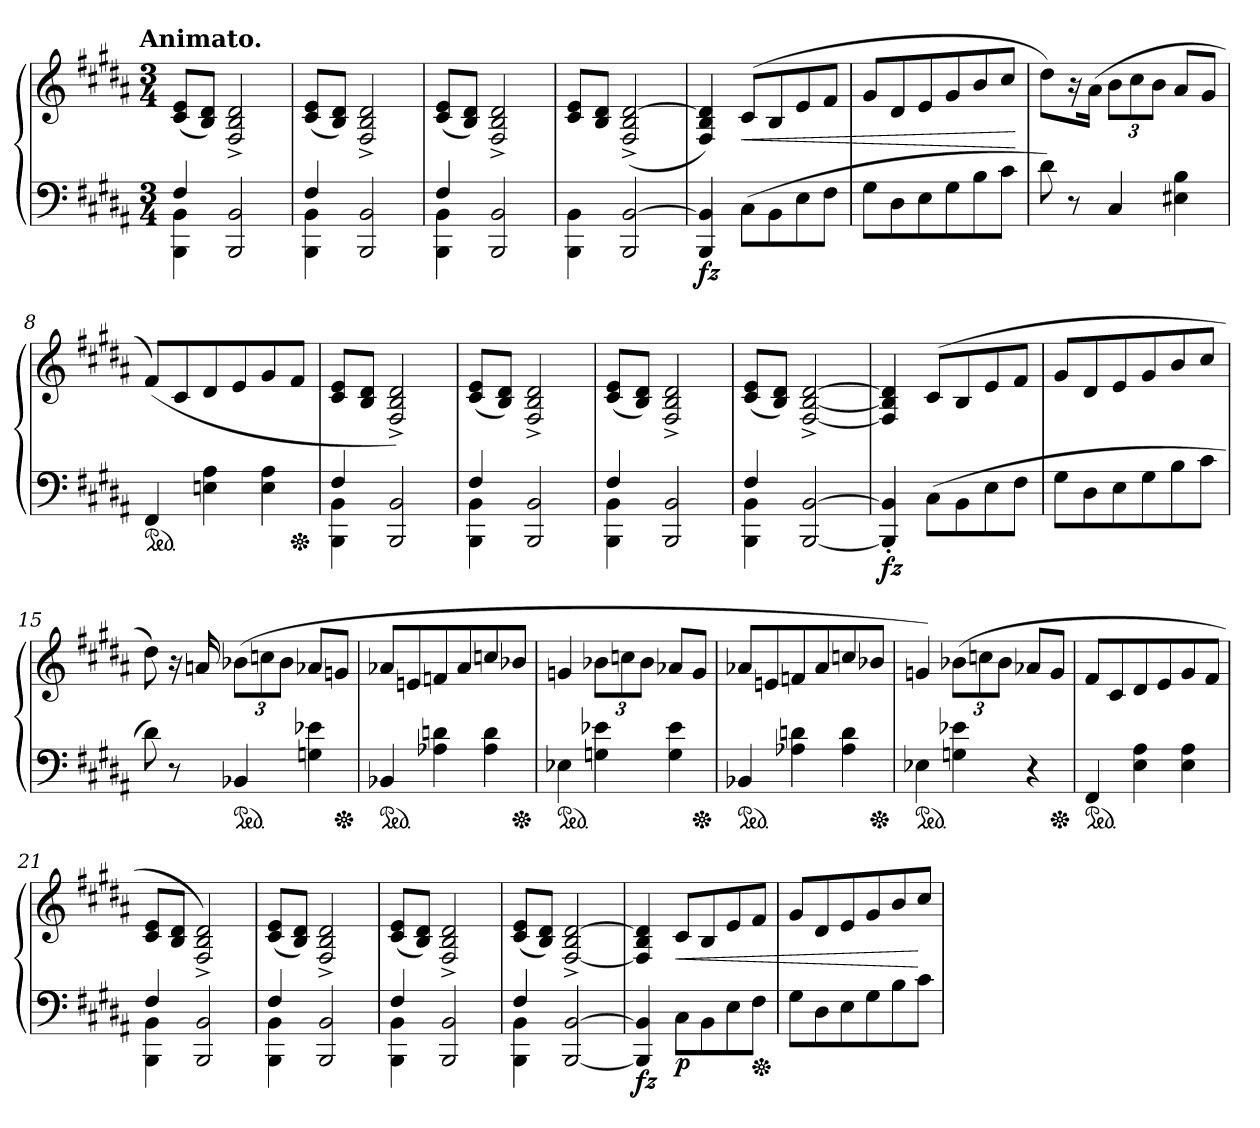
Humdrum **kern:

**kern	**kern	**dynam
*part1	*part1	*part1
*staff2	*staff1	*staff1/2
*clefF4	*clefG2	*
*k[f#c#g#d#a#]	*k[f#c#g#d#a#]	*
*B:	*B:	*
!!LO:TX:omd:t=Animato.
*M3/4	*M3/4	*
=1	=1	=1
*^	*	*
4F#	4BBB 4BB	(<8c# 8eL	.
.	.	8B 8d#J)	.
2ryy	2BBB 2BB	2F#^>/ 2B^>/ 2d#^>/	.
=2	=2	=2	=2
4F#	4BBB 4BB	(8c# 8eL	.
.	.	8B 8d#J)	.
2ryy	2BBB 2BB	2F#^>/ 2B^>/ 2d#^>/	.
=3	=3	=3	=3
4F#	4BBB 4BB	(8c# 8eL	.
.	.	8B 8d#J)	.
2ryy	2BBB 2BB	2F#^>/ 2B^>/ 2d#^>/	.
*v	*v	*	*
=4	=4	=4
4BBB\ 4BB\	8c# 8eL	.
.	8B 8d#J	.
2BBB [2BB	(>2F#^>/ 2B^>/ [2d#^>/	.
=5	=5	=5
!	!	!LO:DY:b=2
4BBB 4BB]	4F#/ 4B/ 4d#]/)	fz
(>8C#L	(<8c#L	<
8BB	8B	.
8E	8e	.
8F#J	8f#J	.
=6	=6	=6
8G#L	8g#L	.
8D#	8d#	.
8E	8e	.
8G#	8g#	.
8B	8b	.
8c#J	8cc#J	.
.	.	[
=7	=7	=7
8d#)	8dd#\L)	.
8r	16r	.
.	(>16a#\Jk	.
4C#	12b\L	.
.	12cc#\	.
.	12b\J	.
4E#X 4B	8a#L	.
.	8g#J	.
=8	=8	=8
*ped	*	*
4FF#	(>8f#L)	.
.	8c#	.
4En 4A#	8d#	.
.	8e	.
4E 4A#	8g#	.
*Xped	*	*
.	8f#J	.
=9	=9	=9
*^	*	*
4F#	4BBB 4BB	8c# 8eL	.
.	.	8B 8d#J	.
2ryy	2BBB 2BB	2F#^>/ 2B^>/ 2d#^>/)	.
=10	=10	=10	=10
4F#	4BBB 4BB	(8c# 8eL	.
.	.	8B 8d#J)	.
2ryy	2BBB 2BB	2F#^>/ 2B^>/ 2d#^>/	.
=11	=11	=11	=11
4F#	4BBB 4BB	(8c# 8eL	.
.	.	8B 8d#J)	.
2ryy	2BBB 2BB	2F#^>/ 2B^>/ 2d#^>/	.
=12	=12	=12	=12
4F#	4BBB 4BB	(8c# 8eL	.
.	.	8B 8d#J)	.
2ryy	[2BBB [2BB	[2F#^>/ [2B^>/ [2d#^>/	.
=13	=13	=13	=13
!	!	!	!LO:DY:b=2
*v	*v	*	*
4BBB]' 4BB]'	4F#]/ 4B]/ 4d#]/	fz
(>8C#L	(<8c#L	.
8BB	8B	.
8E	8e	.
8F#J	8f#J	.
=14	=14	=14
8G#L	8g#L	.
8D#	8d#	.
8E	8e	.
8G#	8g#	.
8B	8b	.
8c#J	8cc#J	.
=15	=15	=15
8d#)	8dd#)	.
8r	16r	.
.	16an	.
*ped	*	*
4BB-X	(>12b-XL	.
.	12ccn	.
.	12b-J	.
4Gn 4e-X	8a-XL	.
*Xped	*	*
.	8gnJ	.
=16	=16	=16
*ped	*	*
4BB-X	8a-XL	.
.	8en	.
4A-X 4dn	8fn	.
.	8a-	.
4A- 4d	8ccn	.
*Xped	*	*
.	8b-XJ	.
=17	=17	=17
*ped	*	*
4E-X	4gn	.
4Gn 4e-X	12b-XL	.
.	12ccn	.
.	12b-J	.
4G 4e-	8a-XL	.
*Xped	*	*
.	8gJ	.
=18	=18	=18
*ped	*	*
4BB-X	8a-XL	.
.	8en	.
4A-X 4dn	8fn	.
.	8a-	.
4A- 4d	8ccn	.
*Xped	*	*
.	8b-XJ	.
=19	=19	=19
*ped	*	*
4E-X	4gn)	.
4Gn 4e-X	(>12b-XL	.
.	12ccn	.
.	12b-J	.
4r	8a-XL	.
*Xped	*	*
.	8gJ	.
=20	=20	=20
*ped	*	*
4FF#	8f#L	.
.	8c#	.
4E 4A#	8d#	.
.	8e	.
4E 4A#	8g#	.
.	8f#J	.
=21	=21	=21
*^	*	*
4F#	4BBB 4BB	8c# 8eL	.
.	.	8B 8d#J	.
2ryy	2BBB 2BB	2F#^>/ 2B^>/ 2d#^>/)	.
=22	=22	=22	=22
4F#	4BBB 4BB	(8c# 8eL	.
.	.	8B 8d#J)	.
2ryy	2BBB 2BB	2F#^>/ 2B^>/ 2d#^>/	.
=23	=23	=23	=23
4F#	4BBB 4BB	(8c# 8eL	.
.	.	8B 8d#J)	.
2ryy	2BBB 2BB	2F#^>/ 2B^>/ 2d#^>/	.
=24	=24	=24	=24
4F#	4BBB 4BB	(8c# 8eL	.
.	.	8B 8d#J)	.
2ryy	[2BBB [2BB	[2F#^>/ 2B^>/ [2d#^>/	.
=25	=25	=25	=25
!	!	!	!LO:DY:b=2
*v	*v	*	*
4BBB] 4BB]	4F#]/ 4B/ 4d#]/	fz
!	!	!LO:DY:n=1:b=2
8C#L	8c#L	< p
8BB	8B	.
8E	8e	.
*Xped	*	*
8F#J	8f#J	.
=26	=26	=26
8G#L	8g#L	.
8D#	8d#	.
8E	8e	.
8G#	8g#	.
8B	8b	.
8c#J	8cc#J	[
=	=	=
*-	*-	*-
